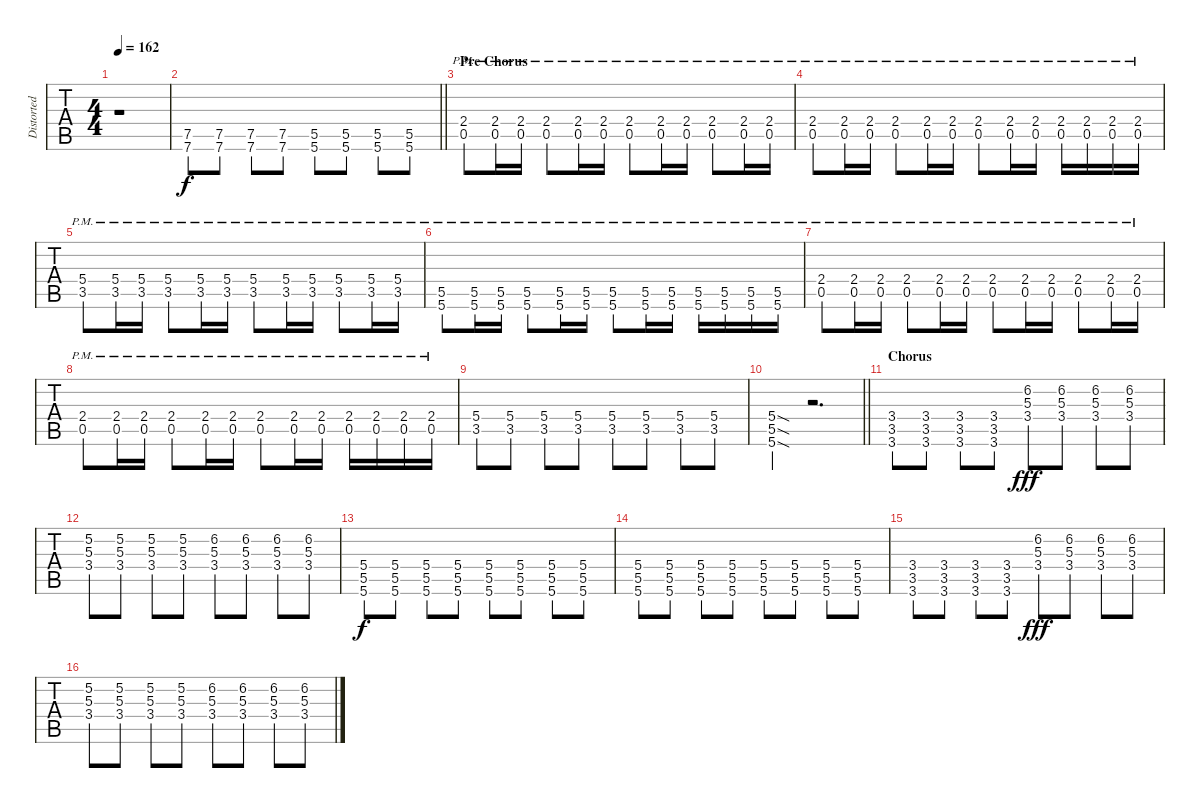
\track ("Distorted 1 [Padge]" "Distorted ") {instrument overdrivenguitar}
\staff {tabs}
\tuning (D4 A3 F3 C3 G2 C2) {hide}
\ts (4 4)
\tempo 162
\clef g2
\ks c
r.1{dy f} |
\barLineRight lightlight
(7.5 7.6).8 (7.5 7.6).8 (7.5 7.6).8 (7.5 7.6).8 (5.5 5.6).8 (5.5 5.6).8 (5.5 5.6).8 (5.5 5.6).8 |
\section ("" "Pre Chorus")
(2.4{pm} 0.5{pm}).8 (2.4{pm} 0.5{pm}).16 (2.4{pm} 0.5{pm}).16 (2.4{pm} 0.5{pm}).8 (2.4{pm} 0.5{pm}).16 (2.4{pm} 0.5{pm}).16 (2.4{pm} 0.5{pm}).8 (2.4{pm} 0.5{pm}).16 (2.4{pm} 0.5{pm}).16 (2.4{pm} 0.5{pm}).8 (2.4{pm} 0.5{pm}).16 (2.4{pm} 0.5{pm}).16 |
(2.4{pm} 0.5{pm}).8 (2.4{pm} 0.5{pm}).16 (2.4{pm} 0.5{pm}).16 (2.4{pm} 0.5{pm}).8 (2.4{pm} 0.5{pm}).16 (2.4{pm} 0.5{pm}).16 (2.4{pm} 0.5{pm}).8 (2.4{pm} 0.5{pm}).16 (2.4{pm} 0.5{pm}).16 (2.4{pm} 0.5{pm}).16 (2.4{pm} 0.5{pm}).16 (2.4{pm} 0.5{pm}).16 (2.4{pm} 0.5{pm}).16 |
(5.4{pm} 3.5{pm}).8 (5.4{pm} 3.5{pm}).16 (5.4{pm} 3.5{pm}).16 (5.4{pm} 3.5{pm}).8 (5.4{pm} 3.5{pm}).16 (5.4{pm} 3.5{pm}).16 (5.4{pm} 3.5{pm}).8 (5.4{pm} 3.5{pm}).16 (5.4{pm} 3.5{pm}).16 (5.4{pm} 3.5{pm}).8 (5.4{pm} 3.5{pm}).16 (5.4{pm} 3.5{pm}).16 |
(5.5{pm} 5.6{pm}).8 (5.5{pm} 5.6{pm}).16 (5.5{pm} 5.6{pm}).16 (5.5{pm} 5.6{pm}).8 (5.5{pm} 5.6{pm}).16 (5.5{pm} 5.6{pm}).16 (5.5{pm} 5.6{pm}).8 (5.5{pm} 5.6{pm}).16 (5.5{pm} 5.6{pm}).16 (5.5{pm} 5.6{pm}).16 (5.5{pm} 5.6{pm}).16 (5.5{pm} 5.6{pm}).16 (5.5{pm} 5.6{pm}).16 |
(2.4{pm} 0.5{pm}).8 (2.4{pm} 0.5{pm}).16 (2.4{pm} 0.5{pm}).16 (2.4{pm} 0.5{pm}).8 (2.4{pm} 0.5{pm}).16 (2.4{pm} 0.5{pm}).16 (2.4{pm} 0.5{pm}).8 (2.4{pm} 0.5{pm}).16 (2.4{pm} 0.5{pm}).16 (2.4{pm} 0.5{pm}).8 (2.4{pm} 0.5{pm}).16 (2.4{pm} 0.5{pm}).16 |
(2.4{pm} 0.5{pm}).8 (2.4{pm} 0.5{pm}).16 (2.4{pm} 0.5{pm}).16 (2.4{pm} 0.5{pm}).8 (2.4{pm} 0.5{pm}).16 (2.4{pm} 0.5{pm}).16 (2.4{pm} 0.5{pm}).8 (2.4{pm} 0.5{pm}).16 (2.4{pm} 0.5{pm}).16 (2.4{pm} 0.5{pm}).16 (2.4{pm} 0.5{pm}).16 (2.4{pm} 0.5{pm}).16 (2.4{pm} 0.5{pm}).16 |
(5.4 3.5).8 (5.4 3.5).8 (5.4 3.5).8 (5.4 3.5).8 (5.4 3.5).8 (5.4 3.5).8 (5.4 3.5).8 (5.4 3.5).8 |
\barLineRight lightlight
(5.4{sod} 5.5{sod} 5.6{sod}).4 r.2{d} |
\section ("" "Chorus")
(3.4 3.5 3.6).8 (3.4 3.5 3.6).8 (3.4 3.5 3.6).8 (3.4 3.5 3.6).8 (6.2 5.3 3.4).8{dy fff} (6.2 5.3 3.4).8 (6.2 5.3 3.4).8 (6.2 5.3 3.4).8 |
(5.2 5.3 3.4).8 (5.2 5.3 3.4).8 (5.2 5.3 3.4).8 (5.2 5.3 3.4).8 (6.2 5.3 3.4).8 (6.2 5.3 3.4).8 (6.2 5.3 3.4).8 (6.2 5.3 3.4).8 |
(5.4 5.5 5.6).8{dy f} (5.4 5.5 5.6).8 (5.4 5.5 5.6).8 (5.4 5.5 5.6).8 (5.4 5.5 5.6).8 (5.4 5.5 5.6).8 (5.4 5.5 5.6).8 (5.4 5.5 5.6).8 |
(5.4 5.5 5.6).8 (5.4 5.5 5.6).8 (5.4 5.5 5.6).8 (5.4 5.5 5.6).8 (5.4 5.5 5.6).8 (5.4 5.5 5.6).8 (5.4 5.5 5.6).8 (5.4 5.5 5.6).8 |
(3.4 3.5 3.6).8 (3.4 3.5 3.6).8 (3.4 3.5 3.6).8 (3.4 3.5 3.6).8 (6.2 5.3 3.4).8{dy fff} (6.2 5.3 3.4).8 (6.2 5.3 3.4).8 (6.2 5.3 3.4).8 |
(5.2 5.3 3.4).8 (5.2 5.3 3.4).8 (5.2 5.3 3.4).8 (5.2 5.3 3.4).8 (6.2 5.3 3.4).8 (6.2 5.3 3.4).8 (6.2 5.3 3.4).8 (6.2 5.3 3.4).8
